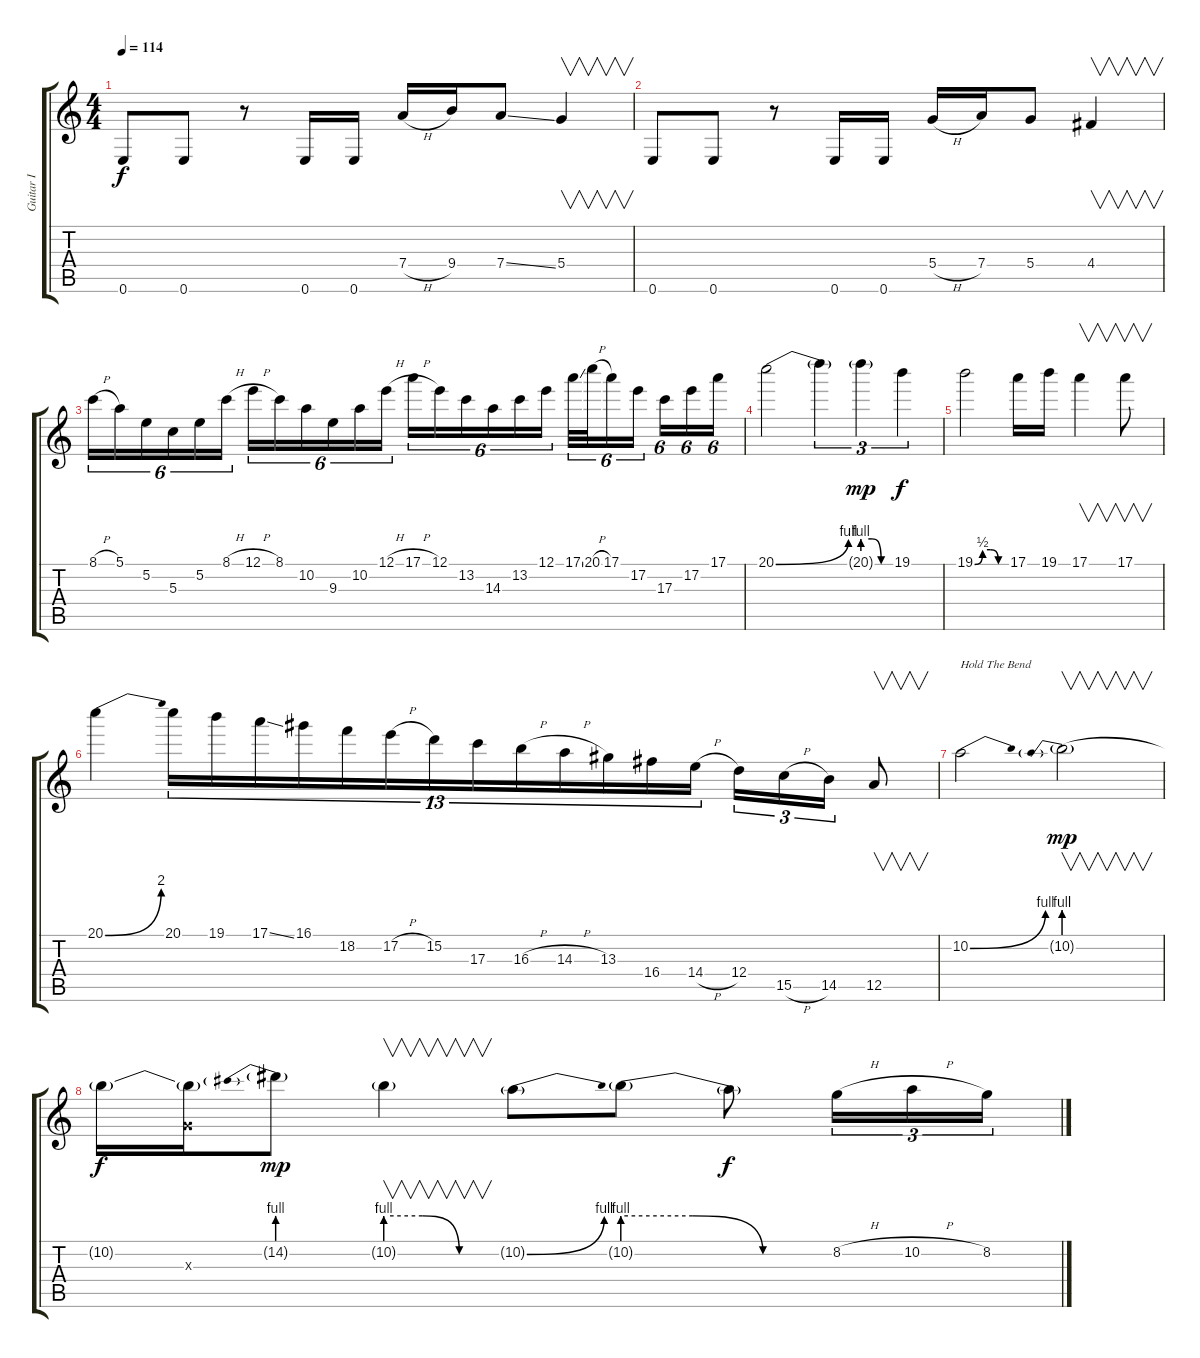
\track ("Guitar I" "Guitar I") {instrument overdrivenguitar}
\staff {score tabs}
\tuning (E4 B3 G3 D3 A2 E2) {hide}
\ts (4 4)
\tempo 114
\clef g2
\ks c
0.6.8{dy f} 0.6.8 r.8 0.6.16 0.6.16 7.4{h}.16 9.4.16 7.4{ss}.8 5.4.4{v} |
0.6.8 0.6.8 r.8 0.6.16 0.6.16 5.4{h}.16 7.4.16 5.4.8 4.4.4{v} |
8.1{h}.16{tu (6 4)} 5.1.16{tu (6 4)} 5.2.16{tu (6 4)} 5.3.16{tu (6 4)} 5.2.16{tu (6 4)} 8.1{h}.16{tu (6 4)} 12.1{h}.16{tu (6 4)} 8.1.16{tu (6 4)} 10.2.16{tu (6 4)} 9.3.16{tu (6 4)} 10.2.16{tu (6 4)} 12.1{h}.16{tu (6 4)} 17.1{h}.16{tu (6 4)} 12.1.16{tu (6 4)} 13.2.16{tu (6 4)} 14.3.16{tu (6 4)} 13.2.16{tu (6 4)} 12.1.16{tu (6 4)} 17.1{ss}.32{tu (6 4)} 20.1{h}.32{tu (6 4)} 17.1.16{tu (6 4)} 17.2.16{tu (6 4)} 17.3.16{tu (6 4)} 17.2.16{tu (6 4)} 17.1.16{tu (6 4)} |
20.1{be (bend 0 0 60 4)}.2 20.1{t}.4{tu (3 2)} 20.1{be (custom 0 4 20 4 40 0 60 0) g}.4{tu (3 2) dy mp} 19.1.4{tu (3 2) dy f} |
19.1{be (custom 0 0 15 2 30 2 45 0 60 0)}.2 17.1.16 19.1.16 17.1.4{v} 17.1.8{v} |
20.1{be (bend 0 0 60 8)}.4 20.1.16{tu (13 8)} 19.1.16{tu (13 8)} 17.1{ss}.16{tu (13 8)} 16.1.16{tu (13 8)} 18.2.16{tu (13 8)} 17.2{h}.16{tu (13 8)} 15.2.16{tu (13 8)} 17.3.16{tu (13 8)} 16.3{h}.16{tu (13 8)} 14.3{h}.16{tu (13 8)} 13.3.16{tu (13 8)} 16.4.16{tu (13 8)} 14.4{h}.16{tu (13 8)} 12.4.16{tu (3 2)} 15.5{h}.16{tu (3 2)} 14.5.16{tu (3 2)} 12.5.8{v} |
10.2{be (bend 0 0 60 4)}.2{txt "Hold The Bend"} 10.2{be (prebend 0 4 60 4) g}.2{v dy mp} |
10.2{t}.16{dy f} (10.2{t} 0.3{x}).16 14.2{be (prebend 0 4 60 4) g}.8{dy mp} 10.2{be (custom 0 4 20 4 40 0 60 0) g}.4{v} 10.2{be (bend 0 0 60 4) g}.8 10.2{be (custom 0 4 20 4 40 0 60 0) g}.8 10.2{t}.8{dy f} 8.2{h}.16{tu (3 2)} 10.2{h}.16{tu (3 2)} 8.2{h}.16{tu (3 2)}
